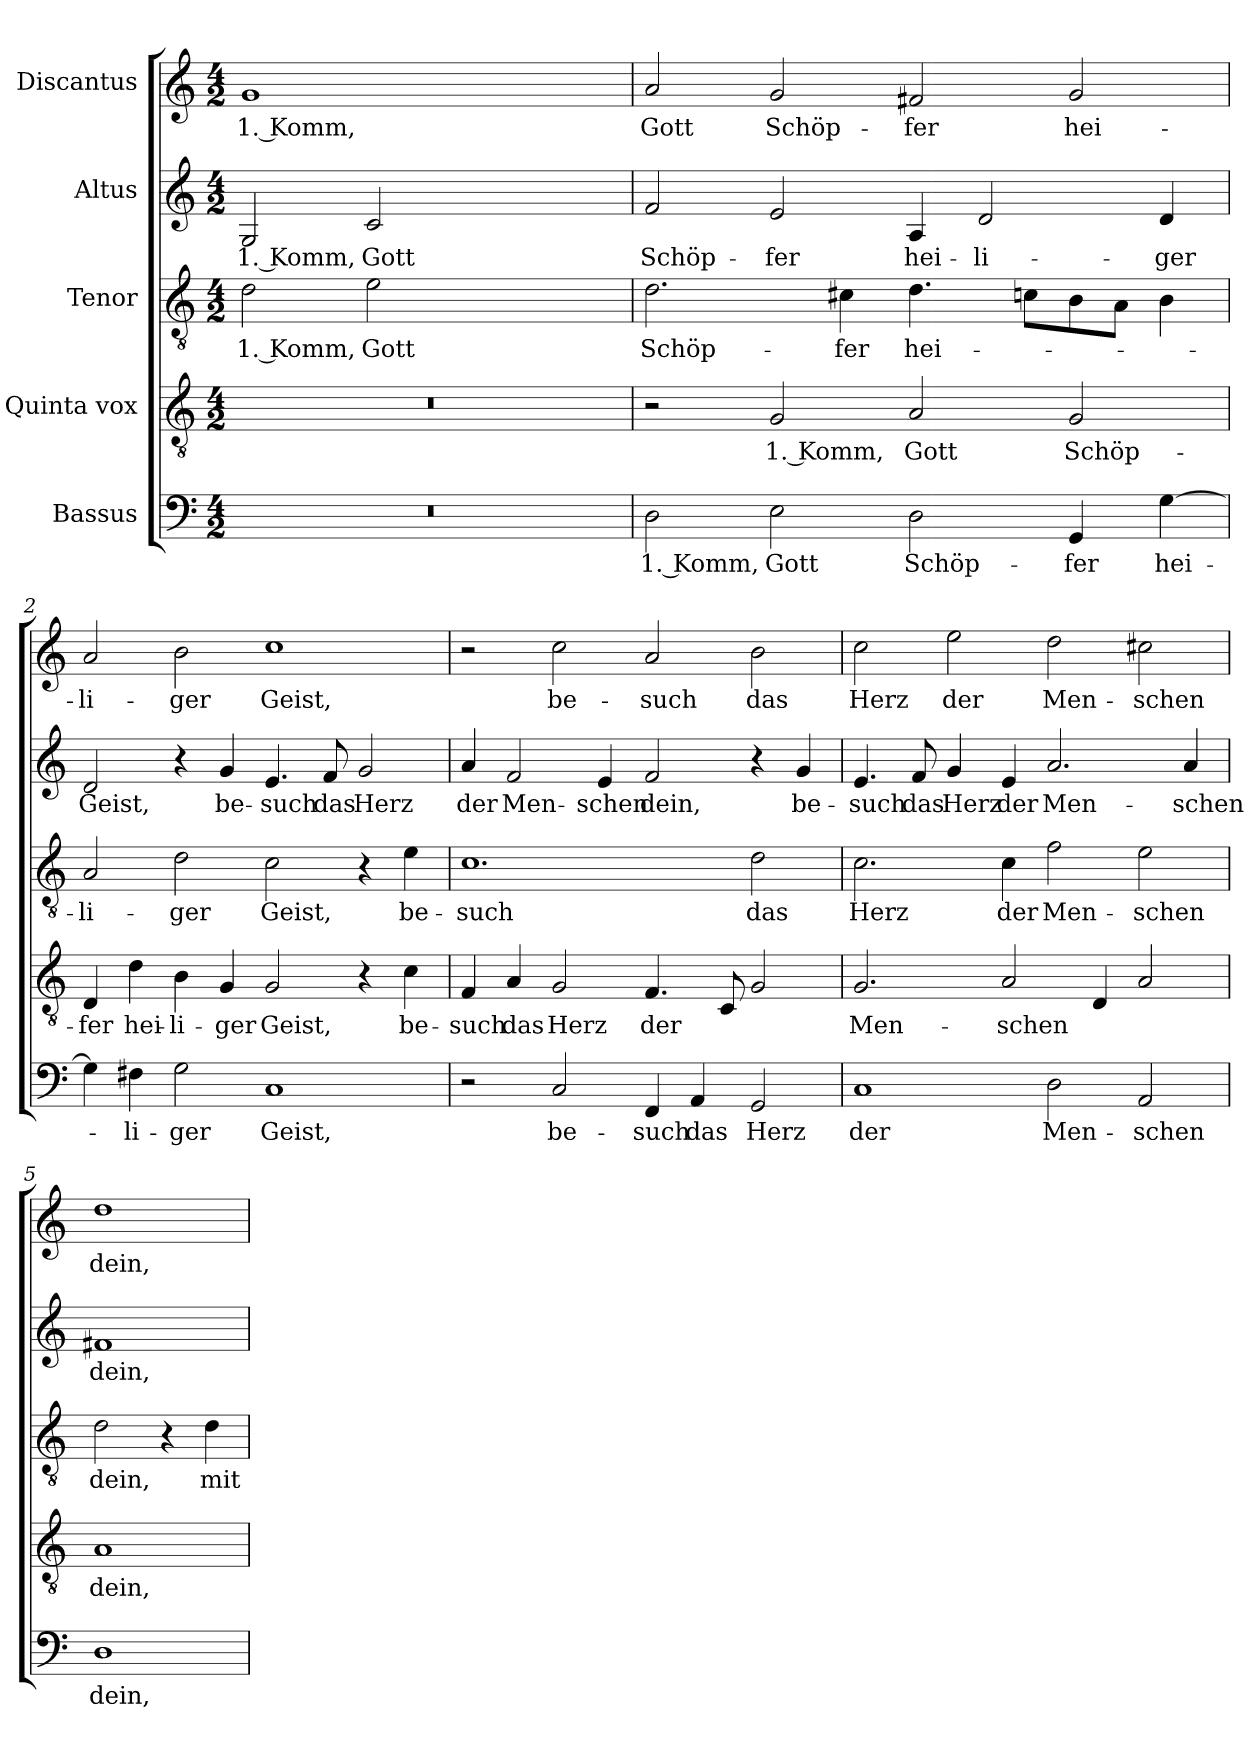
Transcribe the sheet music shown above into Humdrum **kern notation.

**kern	**text	**kern	**text	**kern	**text	**kern	**text	**kern	**text
*part5	*part5	*part4	*part4	*part3	*part3	*part2	*part2	*part1	*part1
*staff5	*staff5	*staff4	*staff4	*staff3	*staff3	*staff2	*staff2	*staff1	*staff1
*I"Bassus	*	*I"Quinta vox	*	*I"Tenor	*	*I"Altus	*	*I"Discantus	*
*clefF4	*	*clefGv2	*	*clefGv2	*	*clefG2	*	*clefG2	*
*k[]	*	*k[]	*	*k[]	*	*k[]	*	*k[]	*
*M4/2	*	*M4/2	*	*M4/2	*	*M4/2	*	*M4/2	*
=	=	=	=	=	=	=	=	=	=
!	!	!	!	!	!LO:LY:b	!	!LO:LY:b	!	!LO:LY:b
0r	.	0r	.	2d\	1. Komm,	2G/	1. Komm,	1g	1. Komm,
!	!	!	!	!	!LO:LY:b	!	!LO:LY:b	!	!
.	.	.	.	2e\	Gott	2c/	Gott	.	.
.	.	.	.	1ryy	.	1ryy	.	1ryy	.
=1	=1	=1	=1	=1	=1	=1	=1	=1	=1
!	!LO:LY:b	!	!	!	!LO:LY:b	!	!LO:LY:b	!	!LO:LY:b
2D\	1. Komm,	2r	.	2.d\	Schöp-	2f/	Schöp-	2a/	Gott
!	!LO:LY:b	!	!LO:LY:b	!	!	!	!LO:LY:b	!	!LO:LY:b
2E\	Gott	2G/	1. Komm,	.	.	2e/	-fer	2g/	Schöp-
!	!	!	!	!	!LO:LY:b	!	!	!	!
.	.	.	.	4c#X\	-fer	.	.	.	.
!	!LO:LY:b	!	!LO:LY:b	!	!LO:LY:b	!	!LO:LY:b	!	!LO:LY:b
2D\	Schöp-	2A/	Gott	4.d\	hei-	4A/	hei-	2f#X/	-fer
!	!	!	!	!	!	!	!LO:LY:b	!	!
.	.	.	.	.	.	2d/	-li-	.	.
.	.	.	.	8cn\L	.	.	.	.	.
!	!LO:LY:b	!	!LO:LY:b	!	!	!	!	!	!LO:LY:b
4GG/	-fer	2G/	Schöp-	8B\	.	.	.	2g/	hei-
.	.	.	.	8A\J	.	.	.	.	.
!	!LO:LY:b	!	!	!	!	!	!LO:LY:b	!	!
[4G\	hei-	.	.	4B\	.	4d/	-ger	.	.
=2	=2	=2	=2	=2	=2	=2	=2	=2	=2
!	!	!	!LO:LY:b	!	!LO:LY:b	!	!LO:LY:b	!	!LO:LY:b
4G\]	.	4D/	-fer	2A/	-li-	2d/	Geist,	2a/	-li-
!	!LO:LY:b	!	!LO:LY:b	!	!	!	!	!	!
4F#X\	-li-	4d\	hei-	.	.	.	.	.	.
!	!LO:LY:b	!	!LO:LY:b	!	!LO:LY:b	!	!	!	!LO:LY:b
2G\	-ger	4B\	-li-	2d\	-ger	4r	.	2b\	-ger
!	!	!	!LO:LY:b	!	!	!	!LO:LY:b	!	!
.	.	4G/	-ger	.	.	4g/	be-	.	.
!	!LO:LY:b	!	!LO:LY:b	!	!LO:LY:b	!	!LO:LY:b	!	!LO:LY:b
1C	Geist,	2G/	Geist,	2c\	Geist,	4.e/	-such	1cc	Geist,
!	!	!	!	!	!	!	!LO:LY:b	!	!
.	.	.	.	.	.	8f/	das	.	.
!	!	!	!	!	!	!	!LO:LY:b	!	!
.	.	4r	.	4r	.	2g/	Herz	.	.
!	!	!	!LO:LY:b	!	!LO:LY:b	!	!	!	!
.	.	4c\	be-	4e\	be-	.	.	.	.
!!LO:LB:g=z
=3	=3	=3	=3	=3	=3	=3	=3	=3	=3
!	!	!	!LO:LY:b	!	!LO:LY:b	!	!LO:LY:b	!	!
2r	.	4F/	-such	1.c	-such	4a/	der	2r	.
!	!	!	!LO:LY:b	!	!	!	!LO:LY:b	!	!
.	.	4A/	das	.	.	2f/	Men-	.	.
!	!LO:LY:b	!	!LO:LY:b	!	!	!	!	!	!LO:LY:b
2C/	be-	2G/	Herz	.	.	.	.	2cc\	be-
!	!	!	!	!	!	!	!LO:LY:b	!	!
.	.	.	.	.	.	4e/	-schen	.	.
!	!LO:LY:b	!	!LO:LY:b	!	!	!	!LO:LY:b	!	!LO:LY:b
4FF/	-such	4.F/	der	.	.	2f/	dein,	2a/	-such
!	!LO:LY:b	!	!	!	!	!	!	!	!
4AA/	das	.	.	.	.	.	.	.	.
.	.	8C/	.	.	.	.	.	.	.
!	!LO:LY:b	!	!	!	!LO:LY:b	!	!	!	!LO:LY:b
2GG/	Herz	2G/	.	2d\	das	4r	.	2b\	das
!	!	!	!	!	!	!	!LO:LY:b	!	!
.	.	.	.	.	.	4g/	be-	.	.
=4	=4	=4	=4	=4	=4	=4	=4	=4	=4
!	!LO:LY:b	!	!LO:LY:b	!	!LO:LY:b	!	!LO:LY:b	!	!LO:LY:b
1C	der	2.G/	Men-	2.c\	Herz	4.e/	-such	2cc\	Herz
!	!	!	!	!	!	!	!LO:LY:b	!	!
.	.	.	.	.	.	8f/	das	.	.
!	!	!	!	!	!	!	!LO:LY:b	!	!LO:LY:b
.	.	.	.	.	.	4g/	Herz	2ee\	der
!	!	!	!LO:LY:b	!	!LO:LY:b	!	!LO:LY:b	!	!
.	.	2A/	-schen	4c\	der	4e/	der	.	.
!	!LO:LY:b	!	!	!	!LO:LY:b	!	!LO:LY:b	!	!LO:LY:b
2D\	Men-	.	.	2f\	Men-	2.a/	Men-	2dd\	Men-
.	.	4D/	.	.	.	.	.	.	.
!	!LO:LY:b	!	!	!	!LO:LY:b	!	!	!	!LO:LY:b
2AA/	-schen	2A/	.	2e\	-schen	.	.	2cc#X\	-schen
!	!	!	!	!	!	!	!LO:LY:b	!	!
.	.	.	.	.	.	4a/	-schen	.	.
=5	=5	=5	=5	=5	=5	=5	=5	=5	=5
!	!LO:LY:b	!	!LO:LY:b	!	!LO:LY:b	!	!LO:LY:b	!	!LO:LY:b
1D	dein,	1A	dein,	2d\	dein,	1f#X	dein,	1dd	dein,
.	.	.	.	4r	.	.	.	.	.
!	!	!	!	!	!LO:LY:b	!	!	!	!
.	.	.	.	4d\	mit	.	.	.	.
=	=	=	=	=	=	=	=	=	=
*-	*-	*-	*-	*-	*-	*-	*-	*-	*-
